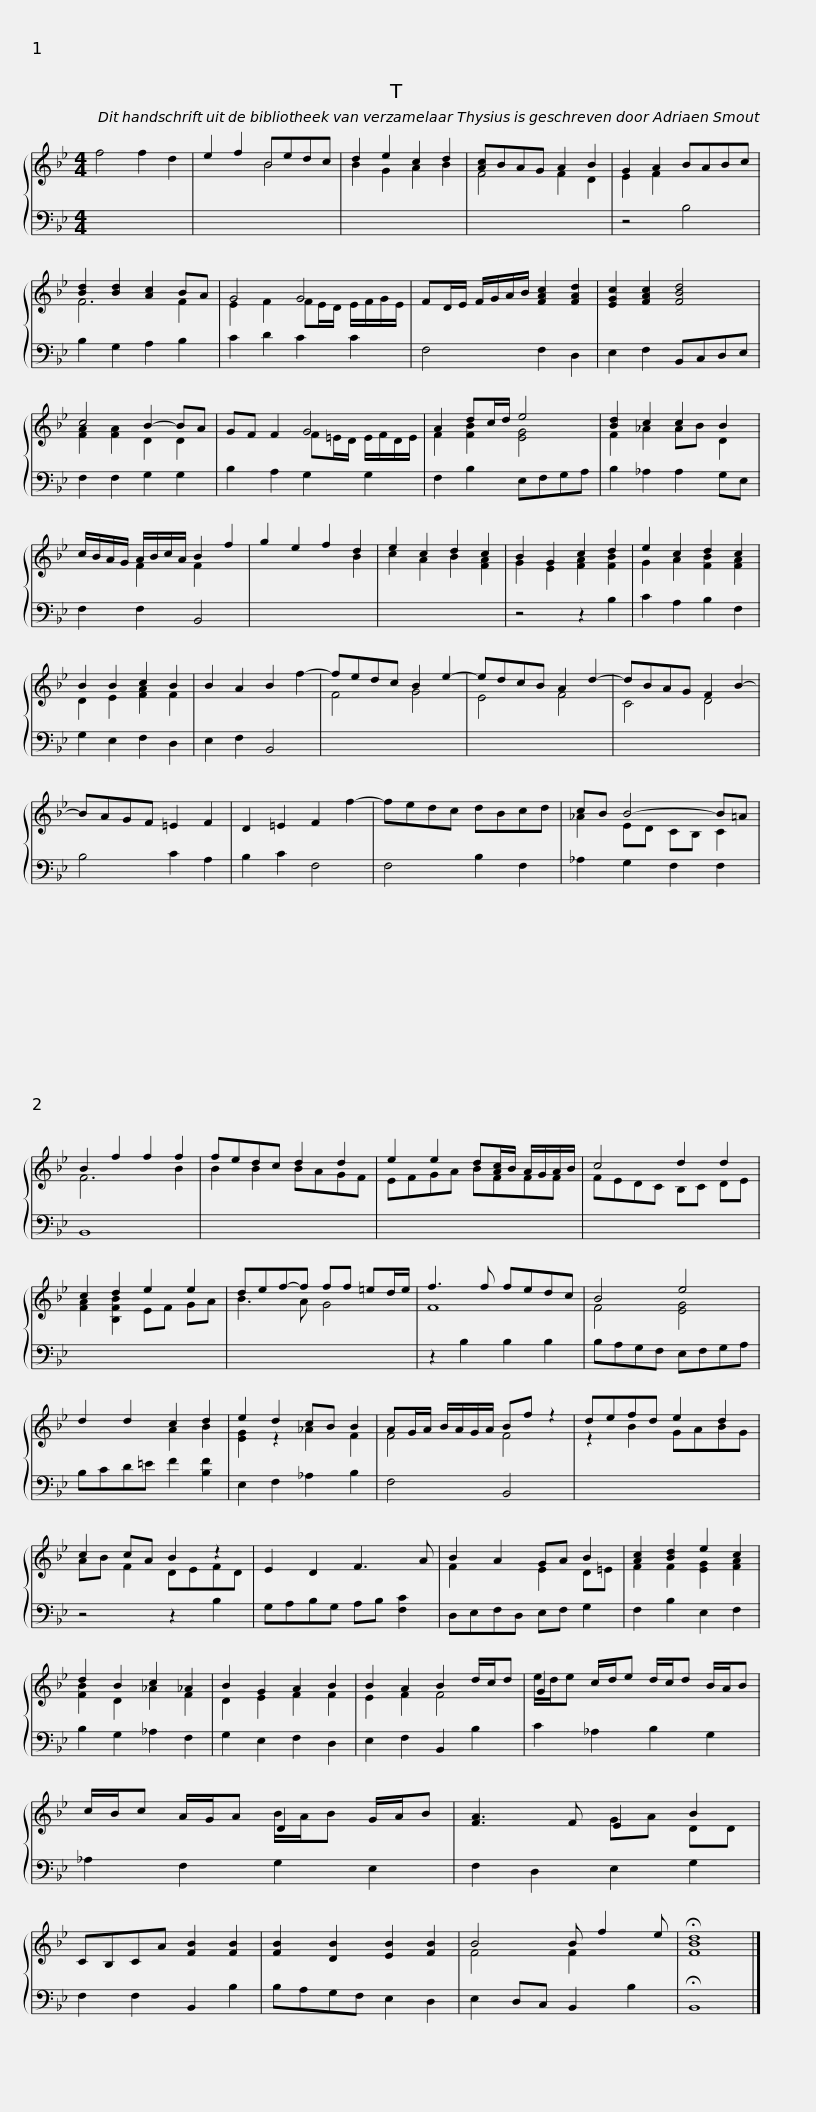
X:1
%%score { ( 1 3 ) | 2 }
L:1/8
M:4/4
I:linebreak $
K:Bb
U:s=!stemless!
V:1 treble
V:3 treble
V:2 bass
V:1
 f4 f2 d2 | e2 f2 Bedc | d2 e2 c2 d2 | [Ac]BAG A2 B2 | G2 A2 BABc | %5
 [Bd]2 [Bd]2 [Ac]2 BA |$ G4 G4 | FD/E/ F/G/A/B/ [FAc]2 [FAd]2 | [EGc]2 [FAc]2 [FBd]4 | c4 B2- BA | %10
 GF F2 G4 |$ A2 dc/d/ e4 | [Bd]2 c2 c2 B2 | c/B/A/G/ A/B/c/A/ B2 f2 | g2 e2 f2 d2 |$ %15
 e2 c2 d2 c2 | B2 G2 c2 d2 | e2 c2 d2 c2 | B2 B2 c2 B2 | B2 A2 B2 f2- |$ %20
 fedc B2 e2- | edcB A2 d2- | dBAG F2 B2- | BAGF =E2 F2 | D2 =E2 F2 f2- |$ %25
 fedc dBcd | cB B4- B=A | B2 f2 f2 f2 | fedc d2 d2 | e2 e2 d[Ac]/B/ A/G/A/B/ |$ %30
 c4 d2 d2 | c2 d2 e2 e2 | def-f ff =ed/e/ | f3 f fedc | B4 e4 |$ %35
 d2 d2 c2 d2 | e2 d2 cB B2 | AG/A/ B/A/G/A/ Bf z2 | defd e2 d2 | c2 cA B2 z2 |$ %40
 E2 D2 F3 A | B2 A2 GA B2 | [Ac]2 [Bd]2 e2 c2 | d2 B2 c2 _A2 | B2 G2 A2 B2 |$ %45
 B2 A2 B2 d/c/d | G2 c/d/e d/c/d B/A/B | c/B/c A/G/A D2 G/A/B | [FA]3 F E2 B2 | CB,CA [FB]2 [FB]2 |$ %50
 [FB]2 [DB]2 [EB]2 [FB]2 | B4 B f2 e | !fermata!s[Bd]8 |] %53
V:2
 x8 | x8 | x8 | x8 | z4 B,4 | %5
 B,2 G,2 A,2 B,2 |$ C2 D2 C2 C2 | F,4 F,2 D,2 | E,2 F,2 B,,C,D,E, | F,2 F,2 G,2 G,2 | %10
 B,2 A,2 G,2 G,2 |$ F,2 B,2 E,F,G,A, | B,2 _A,2 A,2 G,E, | F,2 F,2 B,,4 | x8 |$ %15
 x8 | z4 z2 B,2 | C2 A,2 B,2 F,2 | G,2 E,2 F,2 D,2 | E,2 F,2 B,,4 |$ %20
 x8 | x8 | x8 | B,4 C2 A,2 | B,2 C2 F,4 |$ %25
 F,4 B,2 F,2 | _A,2 G,2 F,2 F,2 | sB,,8 | x8 | x8 |$ %30
 x8 | x8 | x8 | z2 B,2 B,2 B,2 | B,A,G,F, E,F,G,A, |$ %35
 B,CD=E F2 [B,F]2 | E,2 F,2 _A,2 B,2 | F,4 B,,4 | x8 | z4 z2 B,2 |$ %40
 G,A,B,G, A,B, [F,C]2 | D,E,F,D, E,F, G,2 | F,2 B,2 E,2 F,2 | B,2 G,2 _A,2 F,2 | G,2 E,2 F,2 D,2 |$ %45
 E,2 F,2 B,,2 B,2 | C2 _A,2 B,2 G,2 | _A,2 F,2 G,2 E,2 | F,2 D,2 E,2 G,2 | F,2 F,2 B,,2 B,2 |$ %50
 B,A,G,F, E,2 D,2 | E,2 D,C, B,,2 B,2 | !fermata!sB,,8 |] %53
V:3
 x8 | x4 B4 | B2 G2 A2 B2 | F4 F2 D2 | E2 F2 x4 | %5
 F6 F2 |$ E2 F2 FE/D/ E/F/G/E/ | x8 | x8 | [FA]2 [FA]2 D2 D2 | %10
 x4 F=E/D/ E/F/D/E/ |$ F2 [FB]2 [EG]4 | F2 _A2 AB D2 | x2 F2 F2 x2 | x6 B2 |$ %15
 c2 A2 B2 [FA]2 | G2 E2 [FA]2 [FB]2 | G2 A2 [FB]2 [FA]2 | D2 E2 [FA]2 F2 | x8 |$ %20
 F4 G4 | E4 F4 | C4 D4 | x8 | x8 |$ %25
 x8 | _A2 ED CB, C2 | F6 B2 | B2 B2 BAGF | EFGA BFFF |$ %30
 FEDC B,C DE | [FA]2 [B,FB]2 EF GA | B3 A G4 | F8 | F4 [EG]4 |$ %35
 x4 A2 B2 | [EG]2 z2 _A2 F2 | F4 F4 | z2 B2 GABG | AB F2 DEFD |$ %40
 x8 | F2 x2 E2 D=E | F2 F2 [EG]2 [FA]2 | [FB]2 D2 _A2 F2 | D2 E2 F2 F2 |$ %45
 E2 F2 F4 | e/d/e x6 | x4 B/A/B x2 | x4 GA DD | x8 |$ %50
 x8 | F4 F2 x2 | F8 |] %53
